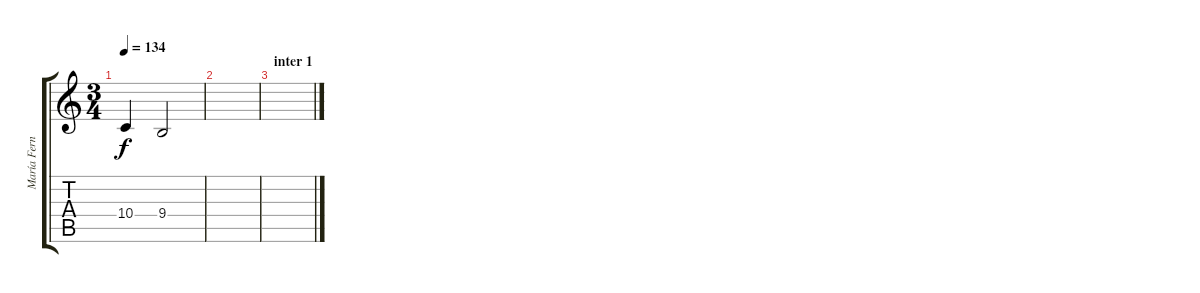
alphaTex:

\track ("María Fernanada (voz)" "María Fern") {instrument lead3calliope}
\staff {score tabs}
\tuning (E4 B3 G3 D3 A2 E2) {hide}
\ts (3 4)
\tempo 134
\clef g2
\ks c
10.4.4{dy f} 9.4.2 |
|
\section ("" "inter 1")
